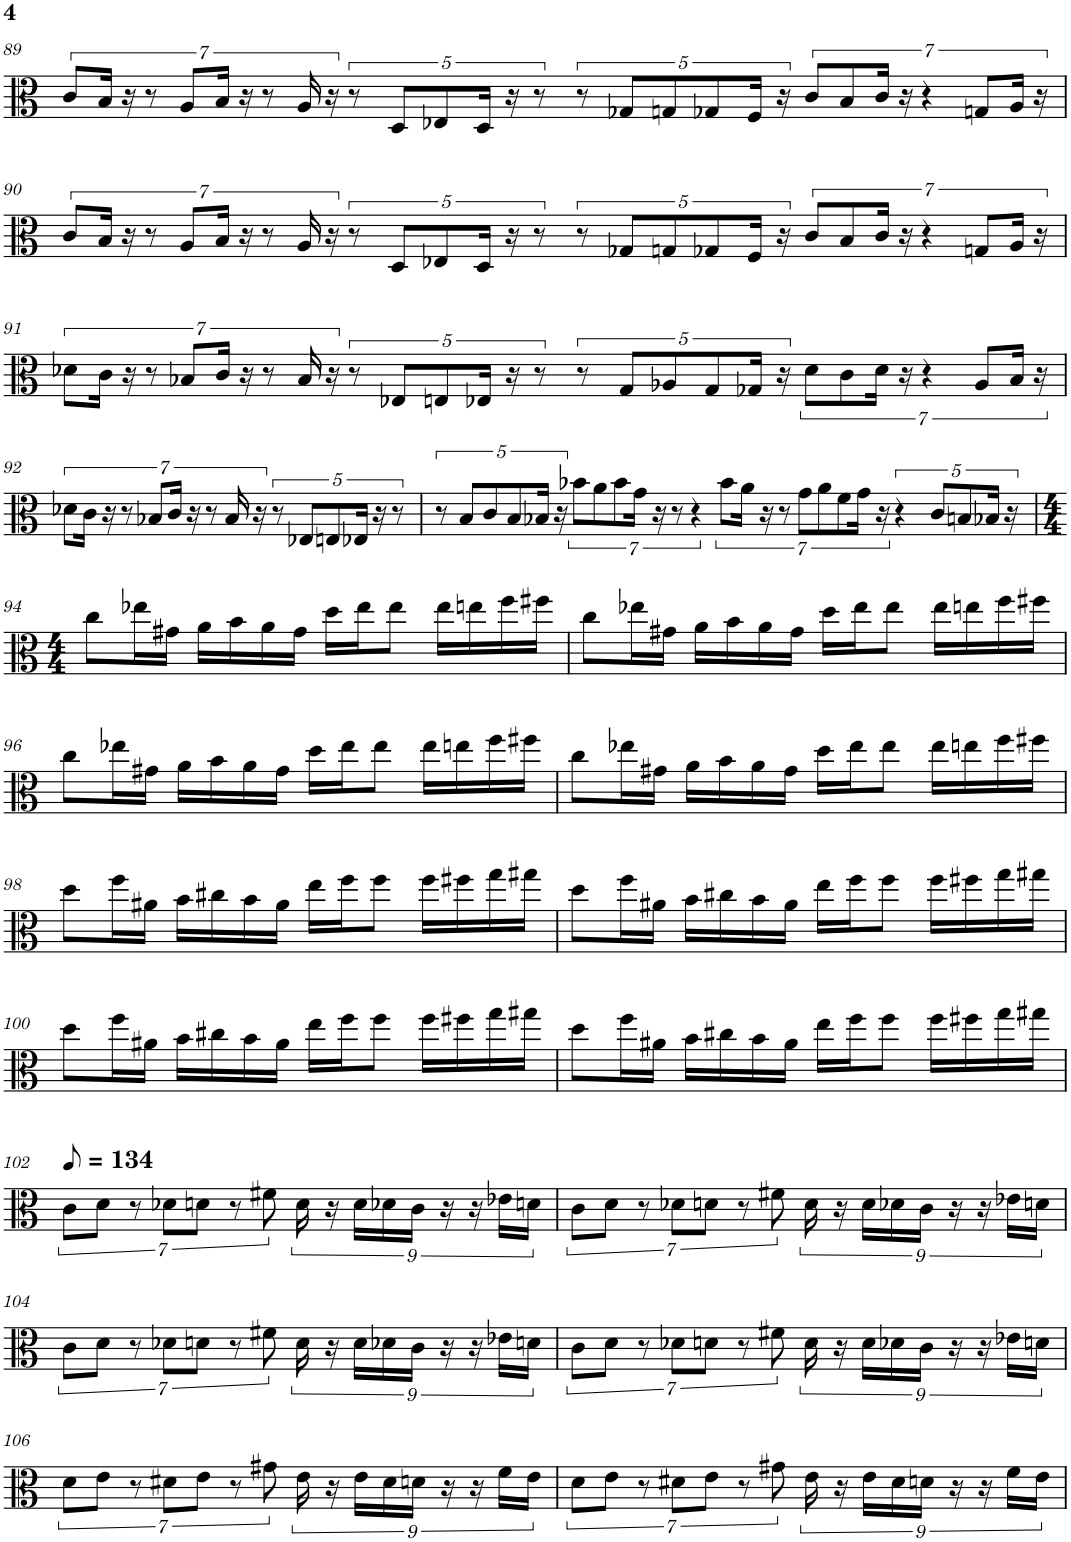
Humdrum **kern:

**kern
*part1
*staff1
*I"Viola
*I'Vla.
!!LO:PB:g=z
*clefC3
*k[]
*M4/2
=89
14c/L
28B/Jk
28r
14r
14A/L
28B/Jk
28r
14r
28A/
28r
10r
10D/L
10E-X/
20D/Jk
20r
10r
10r
10G-X/L
10Gn/
10G-X/
20F/Jk
20r
14c/L
14B/
28c/Jk
28r
7r
14Gn/L
28A/Jk
28r
!!LO:LB:g=z
=90
14c/L
28B/Jk
28r
14r
14A/L
28B/Jk
28r
14r
28A/
28r
10r
10D/L
10E-X/
20D/Jk
20r
10r
10r
10G-X/L
10Gn/
10G-X/
20F/Jk
20r
14c/L
14B/
28c/Jk
28r
7r
14Gn/L
28A/Jk
28r
!!LO:LB:g=z
=91
14d-X\L
28c\Jk
28r
14r
14B-X/L
28c/Jk
28r
14r
28B-/
28r
10r
10E-X/L
10En/
20E-X/Jk
20r
10r
10r
10G/L
10A-X/
10G/
20G-X/Jk
20r
14d-\L
14c\
28d-\Jk
28r
7r
14A-/L
28B-/Jk
28r
!!LO:LB:g=z
=92
14d-X\L
28c\Jk
28r
14r
14B-X/L
28c/Jk
28r
14r
28B-/
28r
10r
10E-X/L
10En/
20E-X/Jk
20r
10r
=93
10r
10B/L
10c/
10B/
20B-X/Jk
20r
14b-X\L
14a\
14b-\
28g\Jk
28r
14r
7r
14b-\L
28a\Jk
28r
14r
14g\L
14a\
14f\
28g\Jk
28r
5r
10c/L
10Bn/
20B-X/Jk
20r
!!LO:LB:g=z
=94
*M4/4
8cc\L
16ee-X\L
16g#X\JJ
16a\LL
16b\
16a\
16g#\JJ
16dd\LL
16ee-\J
8ee-\J
16ee-\LL
16een\
16ff\
16ff#X\JJ
=95
8cc\L
16ee-X\L
16g#X\JJ
16a\LL
16b\
16a\
16g#\JJ
16dd\LL
16ee-\J
8ee-\J
16ee-\LL
16een\
16ff\
16ff#X\JJ
!!LO:LB:g=z
=96
8cc\L
16ee-X\L
16g#X\JJ
16a\LL
16b\
16a\
16g#\JJ
16dd\LL
16ee-\J
8ee-\J
16ee-\LL
16een\
16ff\
16ff#X\JJ
=97
8cc\L
16ee-X\L
16g#X\JJ
16a\LL
16b\
16a\
16g#\JJ
16dd\LL
16ee-\J
8ee-\J
16ee-\LL
16een\
16ff\
16ff#X\JJ
!!LO:LB:g=z
=98
8dd\L
16ff\L
16a#X\JJ
16b\LL
16cc#X\
16b\
16a#\JJ
16ee\LL
16ff\J
8ff\J
16ff\LL
16ff#X\
16gg\
16gg#X\JJ
=99
8dd\L
16ff\L
16a#X\JJ
16b\LL
16cc#X\
16b\
16a#\JJ
16ee\LL
16ff\J
8ff\J
16ff\LL
16ff#X\
16gg\
16gg#X\JJ
!!LO:LB:g=z
=100
8dd\L
16ff\L
16a#X\JJ
16b\LL
16cc#X\
16b\
16a#\JJ
16ee\LL
16ff\J
8ff\J
16ff\LL
16ff#X\
16gg\
16gg#X\JJ
=101
8dd\L
16ff\L
16a#X\JJ
16b\LL
16cc#X\
16b\
16a#\JJ
16ee\LL
16ff\J
8ff\J
16ff\LL
16ff#X\
16gg\
16gg#X\JJ
!!LO:LB:g=z
=102
*MM67
14c\L
14d\J
14r
14d-X\L
14dn\J
14r
14f#X\
18d\
18r
18d\LL
18d-X\
18c\JJ
18r
18r
18e-X\LL
18dn\JJ
=103
14c\L
14d\J
14r
14d-X\L
14dn\J
14r
14f#X\
18d\
18r
18d\LL
18d-X\
18c\JJ
18r
18r
18e-X\LL
18dn\JJ
!!LO:LB:g=z
=104
14c\L
14d\J
14r
14d-X\L
14dn\J
14r
14f#X\
18d\
18r
18d\LL
18d-X\
18c\JJ
18r
18r
18e-X\LL
18dn\JJ
=105
14c\L
14d\J
14r
14d-X\L
14dn\J
14r
14f#X\
18d\
18r
18d\LL
18d-X\
18c\JJ
18r
18r
18e-X\LL
18dn\JJ
!!LO:LB:g=z
=106
14d\L
14e\J
14r
14d#X\L
14e\J
14r
14g#X\
18e\
18r
18e\LL
18d#\
18dn\JJ
18r
18r
18f\LL
18e\JJ
=107
14d\L
14e\J
14r
14d#X\L
14e\J
14r
14g#X\
18e\
18r
18e\LL
18d#\
18dn\JJ
18r
18r
18f\LL
18e\JJ
=
*-
